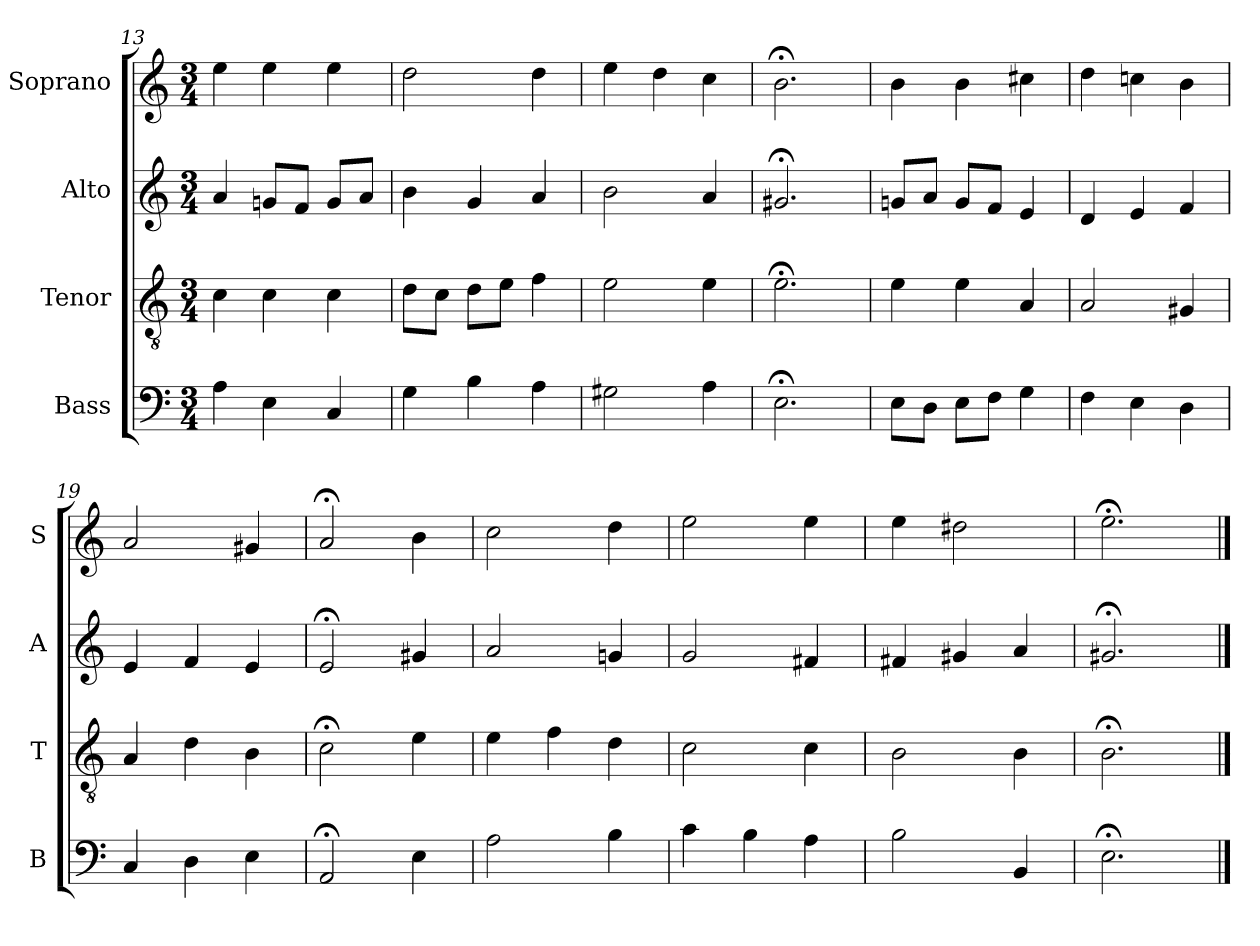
**kern	**kern	**kern	**kern
*part4	*part3	*part2	*part1
*staff4	*staff3	*staff2	*staff1
*I"Bass	*I"Tenor	*I"Alto	*I"Soprano
*I'B	*I'T	*I'A	*I'S
*clefF4	*clefGv2	*clefG2	*clefG2
*k[]	*k[]	*k[]	*k[]
*a:	*a:	*a:	*a:
*M3/4	*M3/4	*M3/4	*M3/4
=13	=13	=13	=13
4A	4c	4a	4ee
4E	4c	8gnL	4ee
.	.	8fJ	.
4C	4c	8gL	4ee
.	.	8aJ	.
=14	=14	=14	=14
4G	8dL	4b	2dd
.	8cJ	.	.
4B	8dL	4g	.
.	8eJ	.	.
4A	4f	4a	4dd
=15	=15	=15	=15
2G#X	2e	2b	4ee
.	.	.	4dd
4A	4e	4a	4cc
=16	=16	=16	=16
2.E;<	2.e;<	2.g#X;<	2.b;<
=17	=17	=17	=17
8EL	4e	8gnL	4b
8DJ	.	8aJ	.
8EL	4e	8gL	4b
8FJ	.	8fJ	.
4Gi	4Ai	4ei	4cc#Xi
=18	=18	=18	=18
4F	2A	4d	4dd
4E	.	4e	4ccn
4D	4G#X	4f	4b
=19	=19	=19	=19
4C	4A	4e	2a
4D	4d	4f	.
4E	4B	4e	4g#X
=20	=20	=20	=20
2AA;<	2c;<	2e;<	2a;<
4E	4e	4g#X	4b
=21	=21	=21	=21
2A	4e	2a	2cc
.	4f	.	.
4B	4d	4gn	4dd
=22	=22	=22	=22
4c	2c	2g	2ee
4B	.	.	.
4A	4c	4f#X	4ee
=23	=23	=23	=23
2B	2B	4f#X	4ee
.	.	4g#X	2dd#X
4BB	4B	4a	.
=24	=24	=24	=24
2.E;<	2.B;<	2.g#X;<	2.ee;<
==	==	==	==
*-	*-	*-	*-
